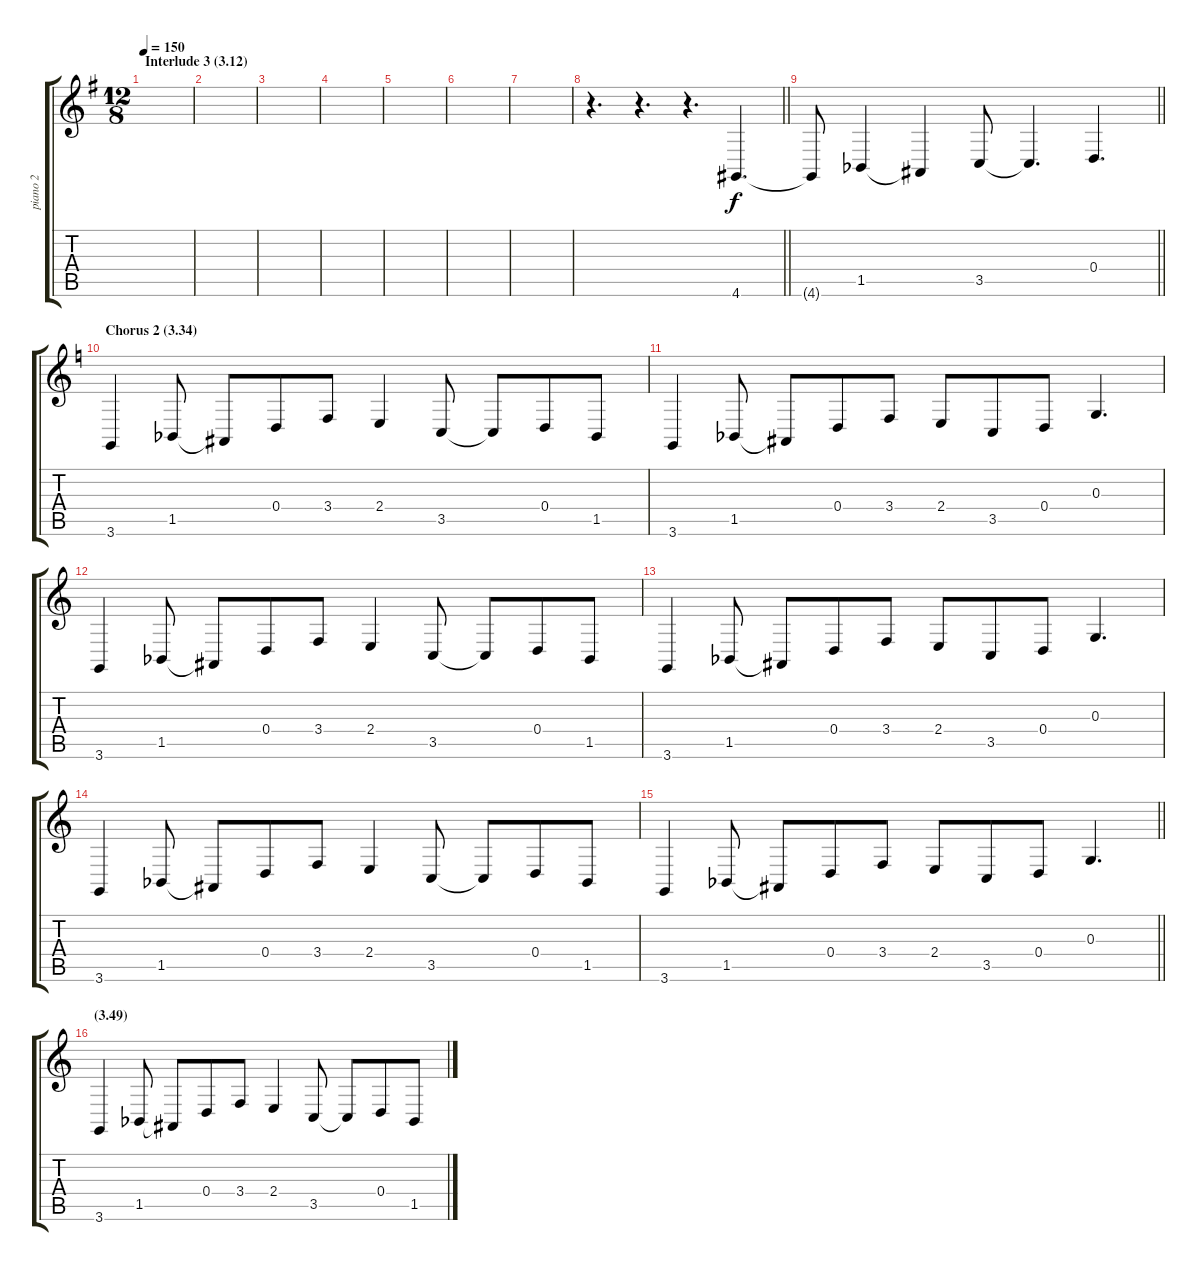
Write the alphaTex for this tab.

\track ("piano 2" "piano 2") {instrument acousticgrandpiano}
\staff {score tabs}
\tuning (E4 B3 G3 D3 A2 E2) {hide}
\ts (12 8)
\section ("" "Interlude 3 (3.12)")
\tempo 150
\clef g2
\ks g
|
|
|
|
|
|
|
\barLineRight lightlight
r.4{d} r.4{d} r.4{d} 4.6.4{d} |
\barLineRight lightlight
4.6{t}.8 1.5{acc b}.4 1.5{t}.4 3.5.8 3.5{t}.4{d} 0.4.4{d} |
\section ("" "Chorus 2 (3.34)")
\ks c
3.6.4 1.5{acc b}.8 1.5{t}.8 0.4.8 3.4.8 2.4.4 3.5.8 3.5{t}.8 0.4.8 1.5{acc b}.8 |
3.6.4 1.5{acc b}.8 1.5{t}.8 0.4.8 3.4.8 2.4.8 3.5.8 0.4.8 0.3.4{d} |
3.6.4 1.5{acc b}.8 1.5{t}.8 0.4.8 3.4.8 2.4.4 3.5.8 3.5{t}.8 0.4.8 1.5{acc b}.8 |
3.6.4 1.5{acc b}.8 1.5{t}.8 0.4.8 3.4.8 2.4.8 3.5.8 0.4.8 0.3.4{d} |
3.6.4 1.5{acc b}.8 1.5{t}.8 0.4.8 3.4.8 2.4.4 3.5.8 3.5{t}.8 0.4.8 1.5{acc b}.8 |
\barLineRight lightlight
3.6.4 1.5{acc b}.8 1.5{t}.8 0.4.8 3.4.8 2.4.8 3.5.8 0.4.8 0.3.4{d} |
\section ("" "(3.49)")
3.6.4 1.5{acc b}.8 1.5{t}.8 0.4.8 3.4.8 2.4.4 3.5.8 3.5{t}.8 0.4.8 1.5{acc b}.8
